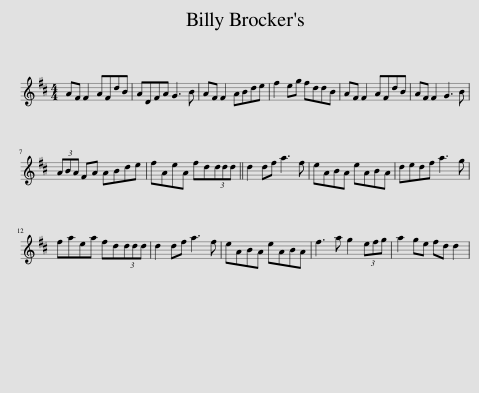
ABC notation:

X:1
L:1/8
M:4/4
I:linebreak $
K:D
V:1 treble
V:1
 AF F2 AFdB | ADFA G3 B | AF F2 ABde | f2 eg fddB | AF F2 AFdB | %5
 AF F2 G3 B |$ (3ABA FA ABde | fAeA fd(3ddd || d2 df a3 f | eABA eABA | %10
 dedf a3 g |$ faea fd(3ddd | d2 df a3 f | eABA eABA | f3 a g2 (3efg | %15
 a2 ge fd d2 | %16
